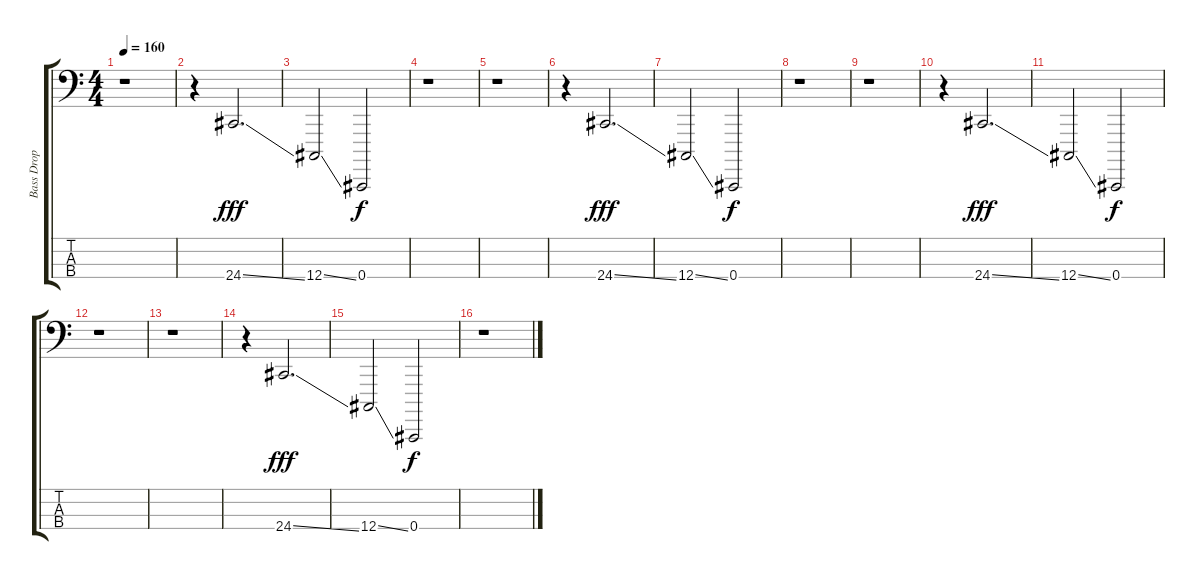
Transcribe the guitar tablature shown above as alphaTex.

\track ("Bass Drop" "Bass Drop") {instrument ocarina}
\staff {score tabs}
\tuning (Db0 Db0 Db0 Db0) {hide}
\ts (4 4)
\tempo 160
\clef f4
\ks c
r.1{dy f} |
r.4 24.4{ss}.2{d dy fff} |
12.4{ss}.2 0.4.2{dy f} |
r.1 |
r.1 |
r.4 24.4{ss}.2{d dy fff} |
12.4{ss}.2 0.4.2{dy f} |
r.1 |
r.1 |
r.4 24.4{ss}.2{d dy fff} |
12.4{ss}.2 0.4.2{dy f} |
r.1 |
r.1 |
r.4 24.4{ss}.2{d dy fff} |
12.4{ss}.2 0.4.2{dy f} |
r.1
